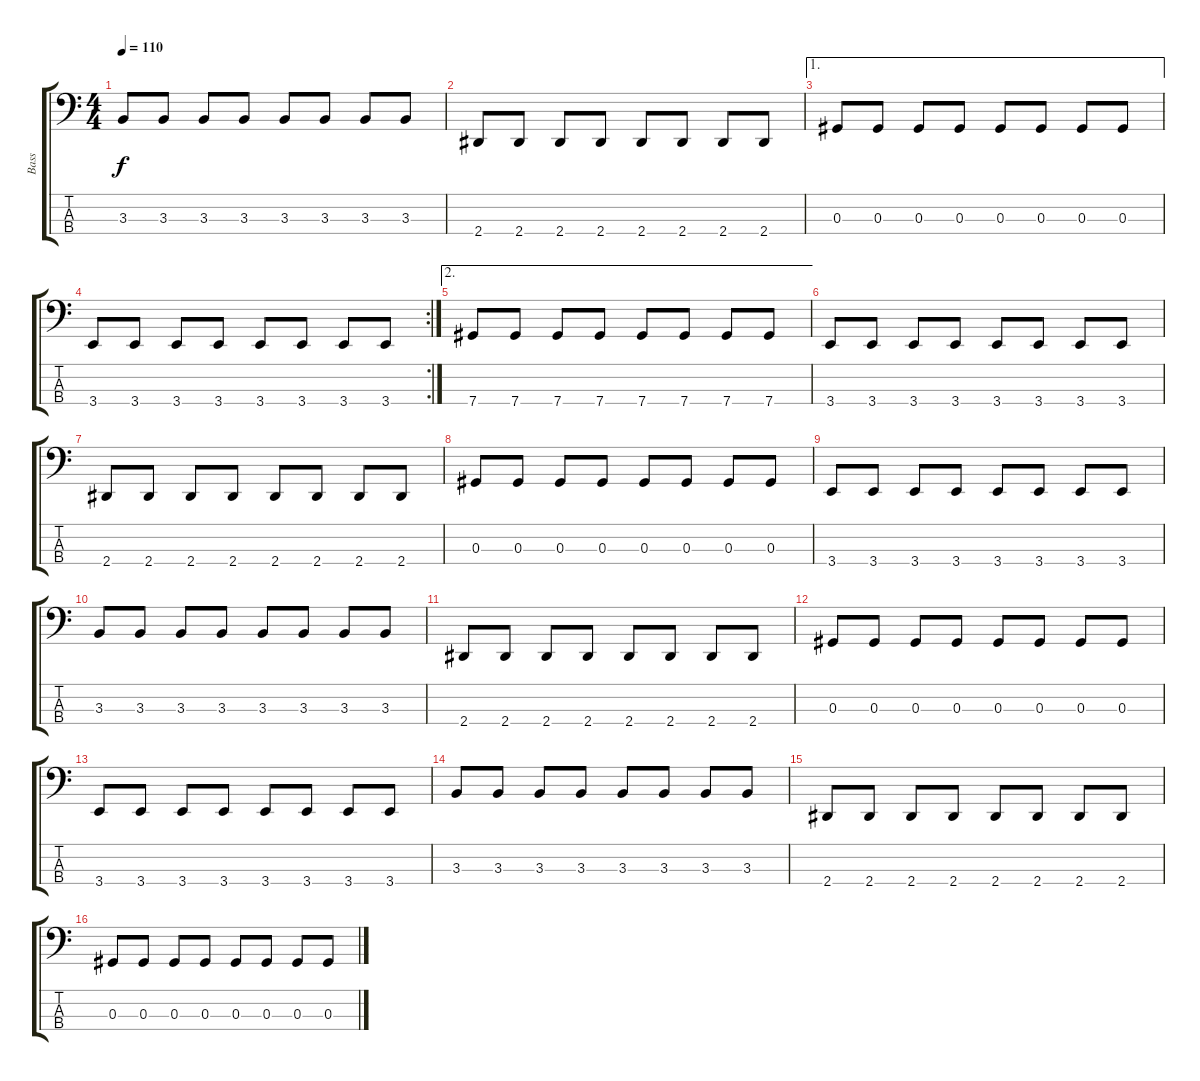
\track ("Bass" "Bass") {instrument electricbasspick}
\staff {score tabs}
\tuning (Gb2 Db2 Ab1 Db1) {hide}
\ts (4 4)
\tempo 110
\clef f4
\ks c
3.3.8{dy f} 3.3.8 3.3.8 3.3.8 3.3.8 3.3.8 3.3.8 3.3.8 |
2.4.8 2.4.8 2.4.8 2.4.8 2.4.8 2.4.8 2.4.8 2.4.8 |
\ae 1
0.3.8 0.3.8 0.3.8 0.3.8 0.3.8 0.3.8 0.3.8 0.3.8 |
\rc 2
3.4.8 3.4.8 3.4.8 3.4.8 3.4.8 3.4.8 3.4.8 3.4.8 |
\ae 2
7.4.8 7.4.8 7.4.8 7.4.8 7.4.8 7.4.8 7.4.8 7.4.8 |
3.4.8 3.4.8 3.4.8 3.4.8 3.4.8 3.4.8 3.4.8 3.4.8 |
2.4.8 2.4.8 2.4.8 2.4.8 2.4.8 2.4.8 2.4.8 2.4.8 |
0.3.8 0.3.8 0.3.8 0.3.8 0.3.8 0.3.8 0.3.8 0.3.8 |
3.4.8 3.4.8 3.4.8 3.4.8 3.4.8 3.4.8 3.4.8 3.4.8 |
3.3.8 3.3.8 3.3.8 3.3.8 3.3.8 3.3.8 3.3.8 3.3.8 |
2.4.8 2.4.8 2.4.8 2.4.8 2.4.8 2.4.8 2.4.8 2.4.8 |
0.3.8 0.3.8 0.3.8 0.3.8 0.3.8 0.3.8 0.3.8 0.3.8 |
3.4.8 3.4.8 3.4.8 3.4.8 3.4.8 3.4.8 3.4.8 3.4.8 |
3.3.8 3.3.8 3.3.8 3.3.8 3.3.8 3.3.8 3.3.8 3.3.8 |
2.4.8 2.4.8 2.4.8 2.4.8 2.4.8 2.4.8 2.4.8 2.4.8 |
0.3.8 0.3.8 0.3.8 0.3.8 0.3.8 0.3.8 0.3.8 0.3.8
